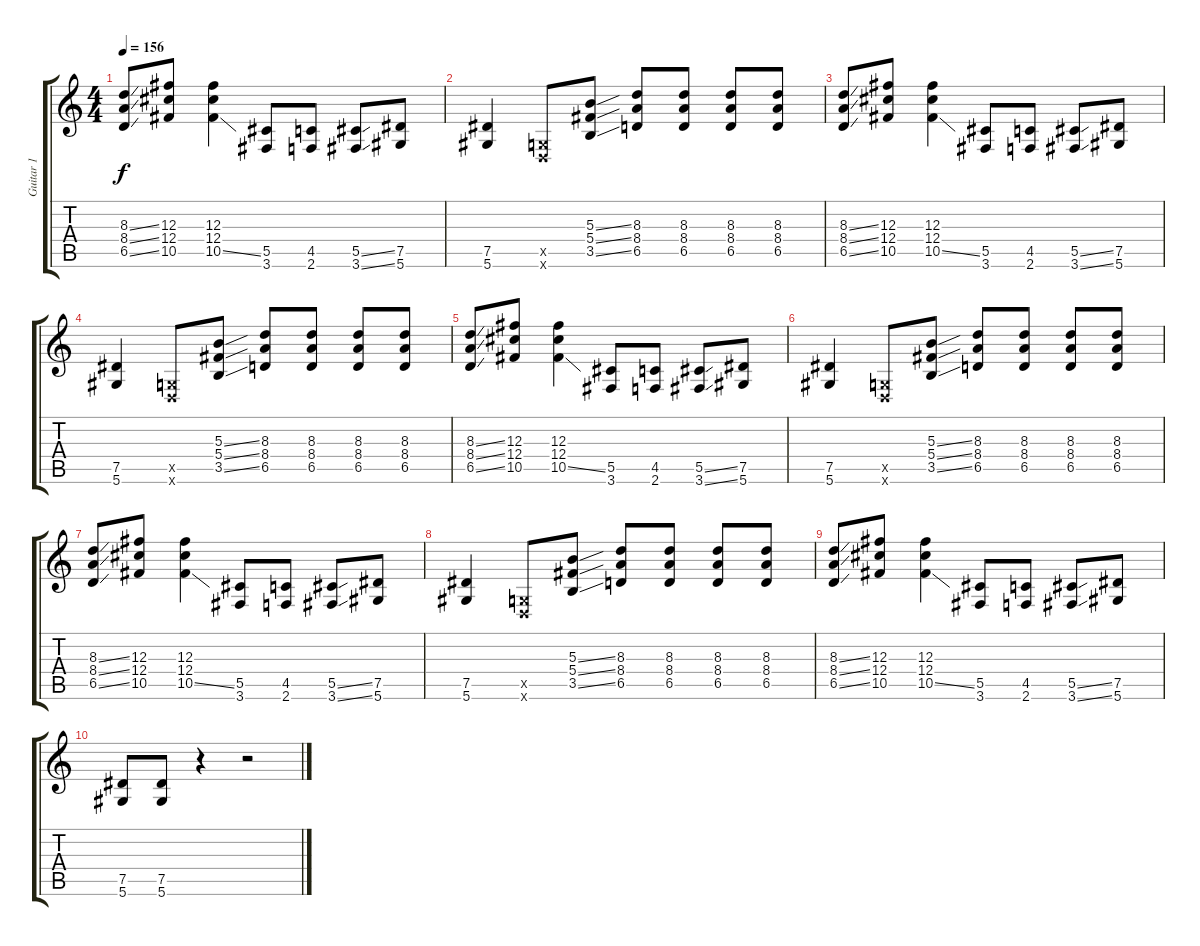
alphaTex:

\track ("Guitar 1" "Guitar 1") {instrument overdrivenguitar}
\staff {score tabs}
\tuning (Eb4 Bb3 Gb3 Db3 Ab2 Eb2) {hide}
\ts (4 4)
\tempo 156
\clef g2
\ks c
(8.3{ss} 8.4{ss} 6.5{ss}).8{dy f} (12.3 12.4 10.5).8 (12.3 12.4 10.5{ss}).4 (5.5 3.6).8 (4.5 2.6).8 (5.5{ss} 3.6{ss}).8 (7.5 5.6).8 |
(7.5 5.6).4 (-1.5{x} -1.6{x}).8 (5.3{ss} 5.4{ss} 3.5{ss}).8 (8.3 8.4 6.5).8 (8.3 8.4 6.5).8 (8.3 8.4 6.5).8 (8.3 8.4 6.5).8 |
(8.3{ss} 8.4{ss} 6.5{ss}).8 (12.3 12.4 10.5).8 (12.3 12.4 10.5{ss}).4 (5.5 3.6).8 (4.5 2.6).8 (5.5{ss} 3.6{ss}).8 (7.5 5.6).8 |
(7.5 5.6).4 (-1.5{x} -1.6{x}).8 (5.3{ss} 5.4{ss} 3.5{ss}).8 (8.3 8.4 6.5).8 (8.3 8.4 6.5).8 (8.3 8.4 6.5).8 (8.3 8.4 6.5).8 |
(8.3{ss} 8.4{ss} 6.5{ss}).8 (12.3 12.4 10.5).8 (12.3 12.4 10.5{ss}).4 (5.5 3.6).8 (4.5 2.6).8 (5.5{ss} 3.6{ss}).8 (7.5 5.6).8 |
(7.5 5.6).4 (-1.5{x} -1.6{x}).8 (5.3{ss} 5.4{ss} 3.5{ss}).8 (8.3 8.4 6.5).8 (8.3 8.4 6.5).8 (8.3 8.4 6.5).8 (8.3 8.4 6.5).8 |
(8.3{ss} 8.4{ss} 6.5{ss}).8 (12.3 12.4 10.5).8 (12.3 12.4 10.5{ss}).4 (5.5 3.6).8 (4.5 2.6).8 (5.5{ss} 3.6{ss}).8 (7.5 5.6).8 |
(7.5 5.6).4 (-1.5{x} -1.6{x}).8 (5.3{ss} 5.4{ss} 3.5{ss}).8 (8.3 8.4 6.5).8 (8.3 8.4 6.5).8 (8.3 8.4 6.5).8 (8.3 8.4 6.5).8 |
(8.3{ss} 8.4{ss} 6.5{ss}).8 (12.3 12.4 10.5).8 (12.3 12.4 10.5{ss}).4 (5.5 3.6).8 (4.5 2.6).8 (5.5{ss} 3.6{ss}).8 (7.5 5.6).8 |
(7.5 5.6).8 (7.5 5.6).8 r.4 r.2
